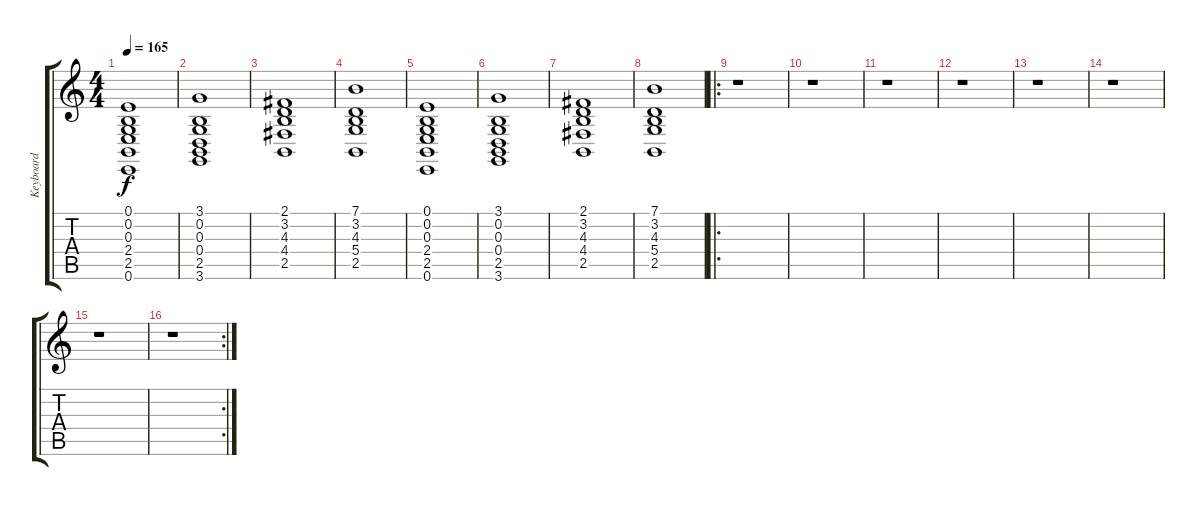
\track ("Keyboard" "Keyboard") {instrument pad2warm}
\staff {score tabs}
\tuning (E4 B3 G3 D3 A2 E2) {hide}
\ts (4 4)
\tempo 165
\clef g2
\ks c
(0.1 0.2 0.3 2.4 2.5 0.6).1{dy f} |
(3.1 0.2 0.3 0.4 2.5 3.6).1 |
(2.1 3.2 4.3 4.4 2.5).1 |
(7.1 3.2 4.3 5.4 2.5).1 |
(0.1 0.2 0.3 2.4 2.5 0.6).1 |
(3.1 0.2 0.3 0.4 2.5 3.6).1 |
(2.1 3.2 4.3 4.4 2.5).1 |
(7.1 3.2 4.3 5.4 2.5).1 |
\ro
r.1 |
r.1 |
r.1 |
r.1 |
r.1 |
r.1 |
r.1 |
\rc 2
r.1
